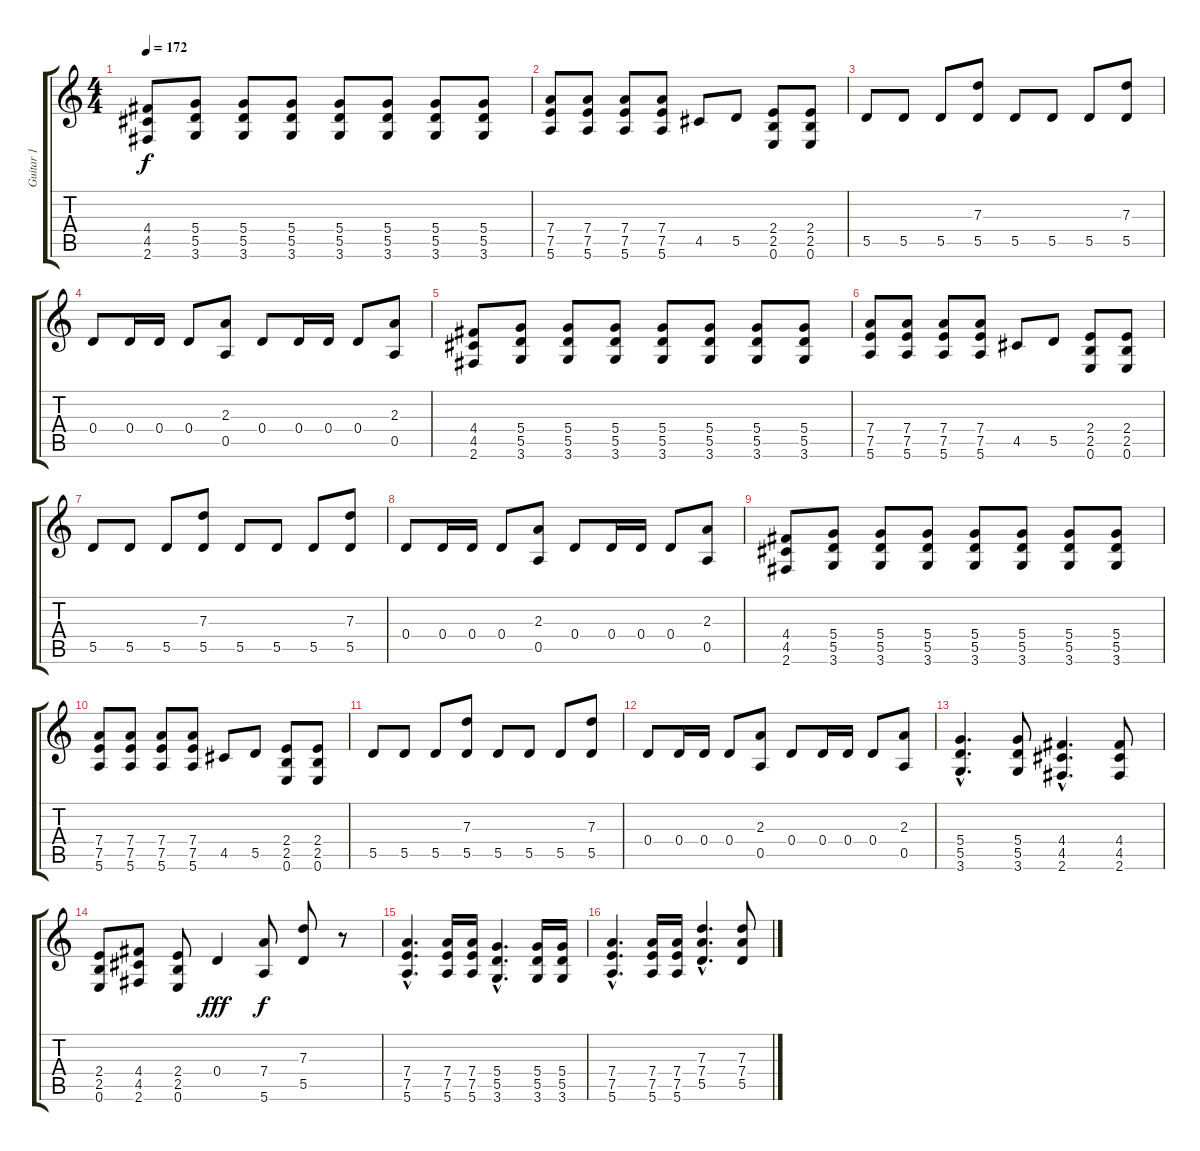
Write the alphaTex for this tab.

\track ("Guitar 1" "Guitar 1") {instrument overdrivenguitar}
\staff {score tabs}
\tuning (E4 B3 G3 D3 A2 E2) {hide}
\ts (4 4)
\tempo 172
\clef g2
\ks c
(4.4 4.5 2.6).8{dy f} (5.4 5.5 3.6).8 (5.4 5.5 3.6).8 (5.4 5.5 3.6).8 (5.4 5.5 3.6).8 (5.4 5.5 3.6).8 (5.4 5.5 3.6).8 (5.4 5.5 3.6).8 |
(7.4 7.5 5.6).8 (7.4 7.5 5.6).8 (7.4 7.5 5.6).8 (7.4 7.5 5.6).8 4.5.8 5.5.8 (2.4 2.5 0.6).8 (2.4 2.5 0.6).8 |
5.5.8 5.5.8 5.5.8 (7.3 5.5).8 5.5.8 5.5.8 5.5.8 (7.3 5.5).8 |
0.4.8 0.4.16 0.4.16 0.4.8 (2.3 0.5).8 0.4.8 0.4.16 0.4.16 0.4.8 (2.3 0.5).8 |
(4.4 4.5 2.6).8 (5.4 5.5 3.6).8 (5.4 5.5 3.6).8 (5.4 5.5 3.6).8 (5.4 5.5 3.6).8 (5.4 5.5 3.6).8 (5.4 5.5 3.6).8 (5.4 5.5 3.6).8 |
(7.4 7.5 5.6).8 (7.4 7.5 5.6).8 (7.4 7.5 5.6).8 (7.4 7.5 5.6).8 4.5.8 5.5.8 (2.4 2.5 0.6).8 (2.4 2.5 0.6).8 |
5.5.8 5.5.8 5.5.8 (7.3 5.5).8 5.5.8 5.5.8 5.5.8 (7.3 5.5).8 |
0.4.8 0.4.16 0.4.16 0.4.8 (2.3 0.5).8 0.4.8 0.4.16 0.4.16 0.4.8 (2.3 0.5).8 |
(4.4 4.5 2.6).8 (5.4 5.5 3.6).8 (5.4 5.5 3.6).8 (5.4 5.5 3.6).8 (5.4 5.5 3.6).8 (5.4 5.5 3.6).8 (5.4 5.5 3.6).8 (5.4 5.5 3.6).8 |
(7.4 7.5 5.6).8 (7.4 7.5 5.6).8 (7.4 7.5 5.6).8 (7.4 7.5 5.6).8 4.5.8 5.5.8 (2.4 2.5 0.6).8 (2.4 2.5 0.6).8 |
5.5.8 5.5.8 5.5.8 (7.3 5.5).8 5.5.8 5.5.8 5.5.8 (7.3 5.5).8 |
0.4.8 0.4.16 0.4.16 0.4.8 (2.3 0.5).8 0.4.8 0.4.16 0.4.16 0.4.8 (2.3 0.5).8 |
(5.4{hac} 5.5{hac} 3.6{hac}).4{d} (5.4 5.5 3.6).8 (4.4{hac} 4.5{hac} 2.6{hac}).4{d} (4.4 4.5 2.6).8 |
(2.4 2.5 0.6).8 (4.4 4.5 2.6).8 (2.4 2.5 0.6).8 0.4.4{dy fff} (7.4 5.6).8{dy f} (7.3 5.5).8 r.8 |
(7.4{hac} 7.5{hac} 5.6{hac}).4{d} (7.4 7.5 5.6).16 (7.4 7.5 5.6).16 (5.4{hac} 5.5{hac} 3.6{hac}).4{d} (5.4 5.5 3.6).16 (5.4 5.5 3.6).16 |
(7.4{hac} 7.5{hac} 5.6{hac}).4{d} (7.4 7.5 5.6).16 (7.4 7.5 5.6).16 (7.3{hac} 7.4{hac} 5.5{hac}).4{d} (7.3 7.4 5.5).8
